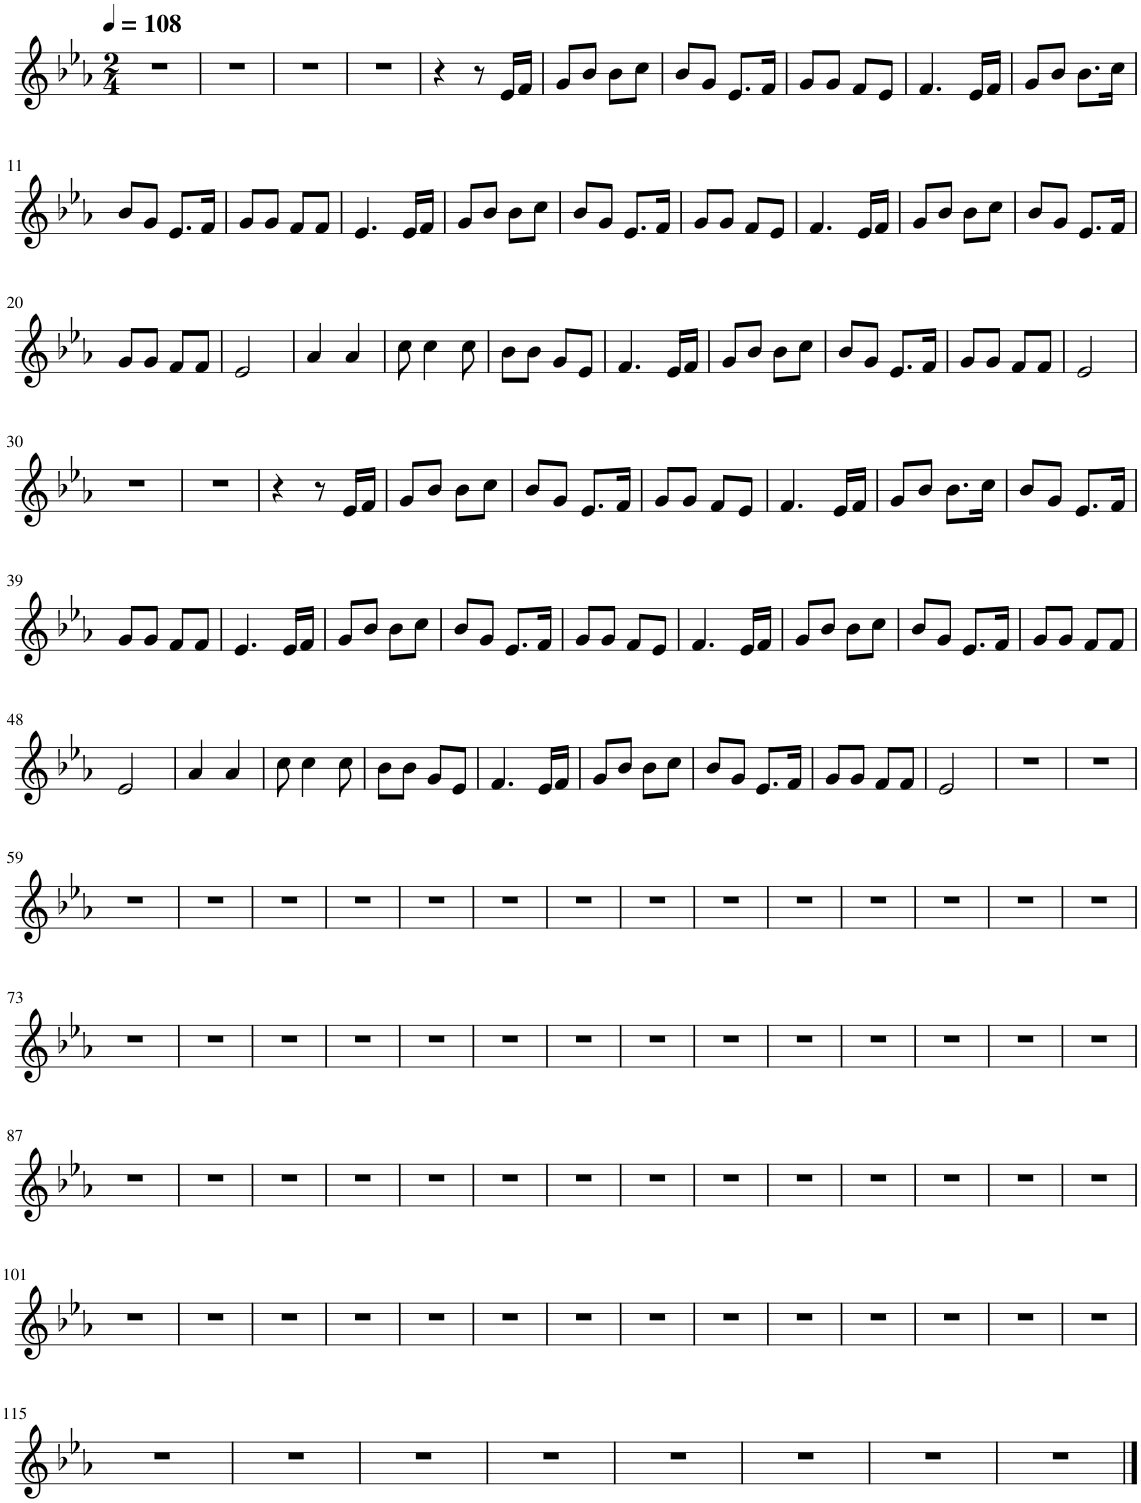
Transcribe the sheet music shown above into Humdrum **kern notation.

**kern
*part1
*staff1
*I"Oboe
*I'Ob.
*clefG2
*k[b-e-a-]
*M2/4
*MM108
=1
2r
=2
2r
=3
2r
=4
2r
=5
4r
8r
16e-/LL
16f/JJ
=6
8g/L
8b-/J
8b-\L
8cc\J
=7
8b-/L
8g/J
8.e-/L
16f/Jk
=8
8g/L
8g/J
8f/L
8e-/J
=9
4.f/
16e-/LL
16f/JJ
=10
8g/L
8b-/J
8.b-\L
16cc\Jk
!!LO:LB:g=z
=11
8b-/L
8g/J
8.e-/L
16f/Jk
=12
8g/L
8g/J
8f/L
8f/J
=13
4.e-/
16e-/LL
16f/JJ
=14
8g/L
8b-/J
8b-\L
8cc\J
=15
8b-/L
8g/J
8.e-/L
16f/Jk
=16
8g/L
8g/J
8f/L
8e-/J
=17
4.f/
16e-/LL
16f/JJ
=18
8g/L
8b-/J
8b-\L
8cc\J
=19
8b-/L
8g/J
8.e-/L
16f/Jk
!!LO:LB:g=z
=20
8g/L
8g/J
8f/L
8f/J
=21
2e-/
=22
4a-/
4a-/
=23
8cc\
4cc\
8cc\
=24
8b-\L
8b-\J
8g/L
8e-/J
=25
4.f/
16e-/LL
16f/JJ
=26
8g/L
8b-/J
8b-\L
8cc\J
=27
8b-/L
8g/J
8.e-/L
16f/Jk
=28
8g/L
8g/J
8f/L
8f/J
=29
2e-/
!!LO:LB:g=z
=30
2r
=31
2r
=32
4r
8r
16e-/LL
16f/JJ
=33
8g/L
8b-/J
8b-\L
8cc\J
=34
8b-/L
8g/J
8.e-/L
16f/Jk
=35
8g/L
8g/J
8f/L
8e-/J
=36
4.f/
16e-/LL
16f/JJ
=37
8g/L
8b-/J
8.b-\L
16cc\Jk
=38
8b-/L
8g/J
8.e-/L
16f/Jk
!!LO:LB:g=z
=39
8g/L
8g/J
8f/L
8f/J
=40
4.e-/
16e-/LL
16f/JJ
=41
8g/L
8b-/J
8b-\L
8cc\J
=42
8b-/L
8g/J
8.e-/L
16f/Jk
=43
8g/L
8g/J
8f/L
8e-/J
=44
4.f/
16e-/LL
16f/JJ
=45
8g/L
8b-/J
8b-\L
8cc\J
=46
8b-/L
8g/J
8.e-/L
16f/Jk
=47
8g/L
8g/J
8f/L
8f/J
!!LO:LB:g=z
=48
2e-/
=49
4a-/
4a-/
=50
8cc\
4cc\
8cc\
=51
8b-\L
8b-\J
8g/L
8e-/J
=52
4.f/
16e-/LL
16f/JJ
=53
8g/L
8b-/J
8b-\L
8cc\J
=54
8b-/L
8g/J
8.e-/L
16f/Jk
=55
8g/L
8g/J
8f/L
8f/J
=56
2e-/
=57
2r
=58
2r
!!LO:LB:g=z
=59
2r
=60
2r
=61
2r
=62
2r
=63
2r
=64
2r
=65
2r
=66
2r
=67
2r
=68
2r
=69
2r
=70
2r
=71
2r
=72
2r
!!LO:LB:g=z
=73
2r
=74
2r
=75
2r
=76
2r
=77
2r
=78
2r
=79
2r
=80
2r
=81
2r
=82
2r
=83
2r
=84
2r
=85
2r
=86
2r
!!LO:LB:g=z
=87
2r
=88
2r
=89
2r
=90
2r
=91
2r
=92
2r
=93
2r
=94
2r
=95
2r
=96
2r
=97
2r
=98
2r
=99
2r
=100
2r
!!LO:LB:g=z
=101
2r
=102
2r
=103
2r
=104
2r
=105
2r
=106
2r
=107
2r
=108
2r
=109
2r
=110
2r
=111
2r
=112
2r
=113
2r
=114
2r
!!LO:LB:g=z
=115
2r
=116
2r
=117
2r
=118
2r
=119
2r
=120
2r
=121
2r
=122
2r
==
*-
